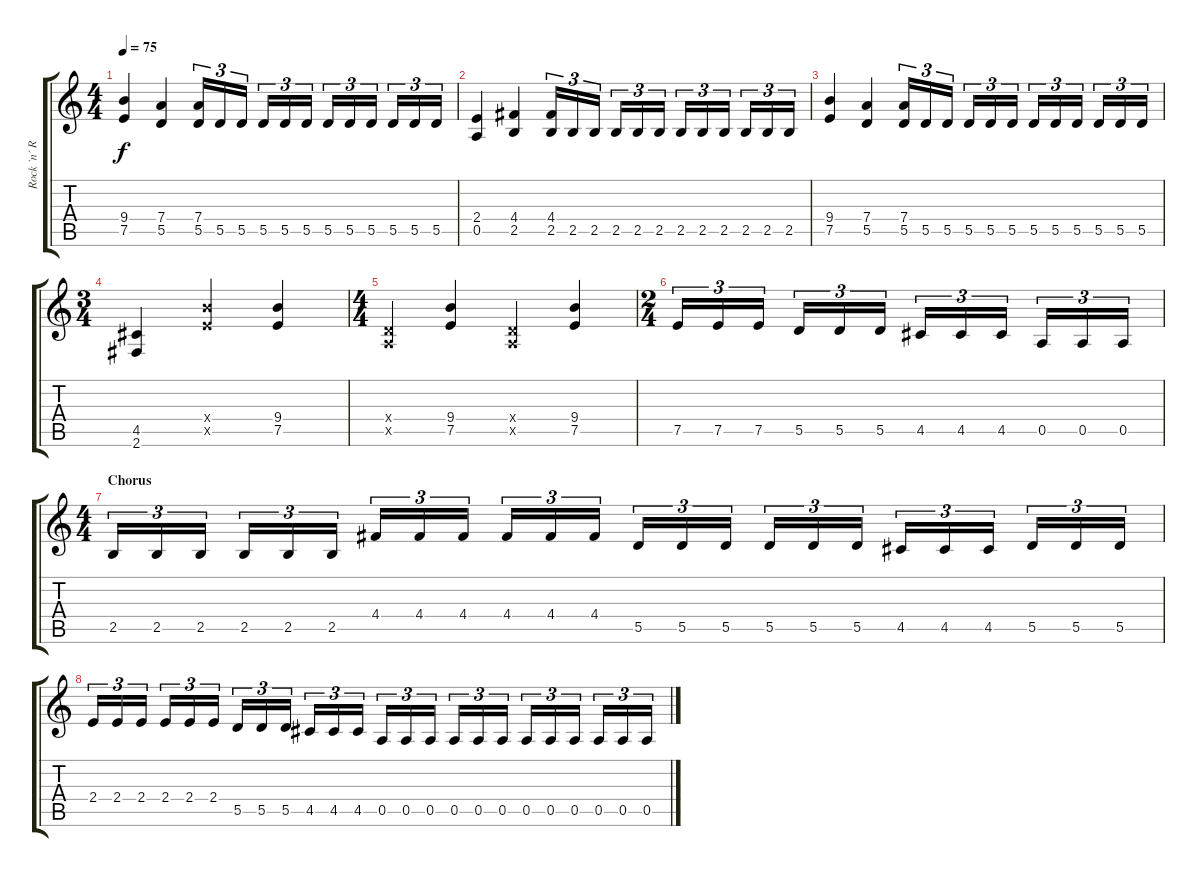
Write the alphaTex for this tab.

\track ("Rock `n´ Rolf" "Rock `n´ R") {instrument distortionguitar}
\staff {score tabs}
\tuning (E4 B3 G3 D3 A2 E2) {hide}
\ts (4 4)
\tempo 75
\clef g2
\ks c
(9.4 7.5).4{dy f} (7.4 5.5).4 (7.4 5.5).16{tu (3 2)} 5.5.16{tu (3 2)} 5.5.16{tu (3 2)} 5.5.16{tu (3 2)} 5.5.16{tu (3 2)} 5.5.16{tu (3 2)} 5.5.16{tu (3 2)} 5.5.16{tu (3 2)} 5.5.16{tu (3 2)} 5.5.16{tu (3 2)} 5.5.16{tu (3 2)} 5.5.16{tu (3 2)} |
(2.4 0.5).4 (4.4 2.5).4 (4.4 2.5).16{tu (3 2)} 2.5.16{tu (3 2)} 2.5.16{tu (3 2)} 2.5.16{tu (3 2)} 2.5.16{tu (3 2)} 2.5.16{tu (3 2)} 2.5.16{tu (3 2)} 2.5.16{tu (3 2)} 2.5.16{tu (3 2)} 2.5.16{tu (3 2)} 2.5.16{tu (3 2)} 2.5.16{tu (3 2)} |
(9.4 7.5).4 (7.4 5.5).4 (7.4 5.5).16{tu (3 2)} 5.5.16{tu (3 2)} 5.5.16{tu (3 2)} 5.5.16{tu (3 2)} 5.5.16{tu (3 2)} 5.5.16{tu (3 2)} 5.5.16{tu (3 2)} 5.5.16{tu (3 2)} 5.5.16{tu (3 2)} 5.5.16{tu (3 2)} 5.5.16{tu (3 2)} 5.5.16{tu (3 2)} |
\ts (3 4)
(4.5 2.6).4 (9.4{x} 7.5{x}).4 (9.4 7.5).4 |
\ts (4 4)
(0.4{x} 0.5{x}).4 (9.4 7.5).4 (0.4{x} 0.5{x}).4 (9.4 7.5).4 |
\ts (2 4)
7.5.16{tu (3 2)} 7.5.16{tu (3 2)} 7.5.16{tu (3 2)} 5.5.16{tu (3 2)} 5.5.16{tu (3 2)} 5.5.16{tu (3 2)} 4.5.16{tu (3 2)} 4.5.16{tu (3 2)} 4.5.16{tu (3 2)} 0.5.16{tu (3 2)} 0.5.16{tu (3 2)} 0.5.16{tu (3 2)} |
\ts (4 4)
\section ("" "Chorus")
2.5.16{tu (3 2)} 2.5.16{tu (3 2)} 2.5.16{tu (3 2)} 2.5.16{tu (3 2)} 2.5.16{tu (3 2)} 2.5.16{tu (3 2)} 4.4.16{tu (3 2)} 4.4.16{tu (3 2)} 4.4.16{tu (3 2)} 4.4.16{tu (3 2)} 4.4.16{tu (3 2)} 4.4.16{tu (3 2)} 5.5.16{tu (3 2)} 5.5.16{tu (3 2)} 5.5.16{tu (3 2)} 5.5.16{tu (3 2)} 5.5.16{tu (3 2)} 5.5.16{tu (3 2)} 4.5.16{tu (3 2)} 4.5.16{tu (3 2)} 4.5.16{tu (3 2)} 5.5.16{tu (3 2)} 5.5.16{tu (3 2)} 5.5.16{tu (3 2)} |
2.4.16{tu (3 2)} 2.4.16{tu (3 2)} 2.4.16{tu (3 2)} 2.4.16{tu (3 2)} 2.4.16{tu (3 2)} 2.4.16{tu (3 2)} 5.5.16{tu (3 2)} 5.5.16{tu (3 2)} 5.5.16{tu (3 2)} 4.5.16{tu (3 2)} 4.5.16{tu (3 2)} 4.5.16{tu (3 2)} 0.5.16{tu (3 2)} 0.5.16{tu (3 2)} 0.5.16{tu (3 2)} 0.5.16{tu (3 2)} 0.5.16{tu (3 2)} 0.5.16{tu (3 2)} 0.5.16{tu (3 2)} 0.5.16{tu (3 2)} 0.5.16{tu (3 2)} 0.5.16{tu (3 2)} 0.5.16{tu (3 2)} 0.5.16{tu (3 2)}
